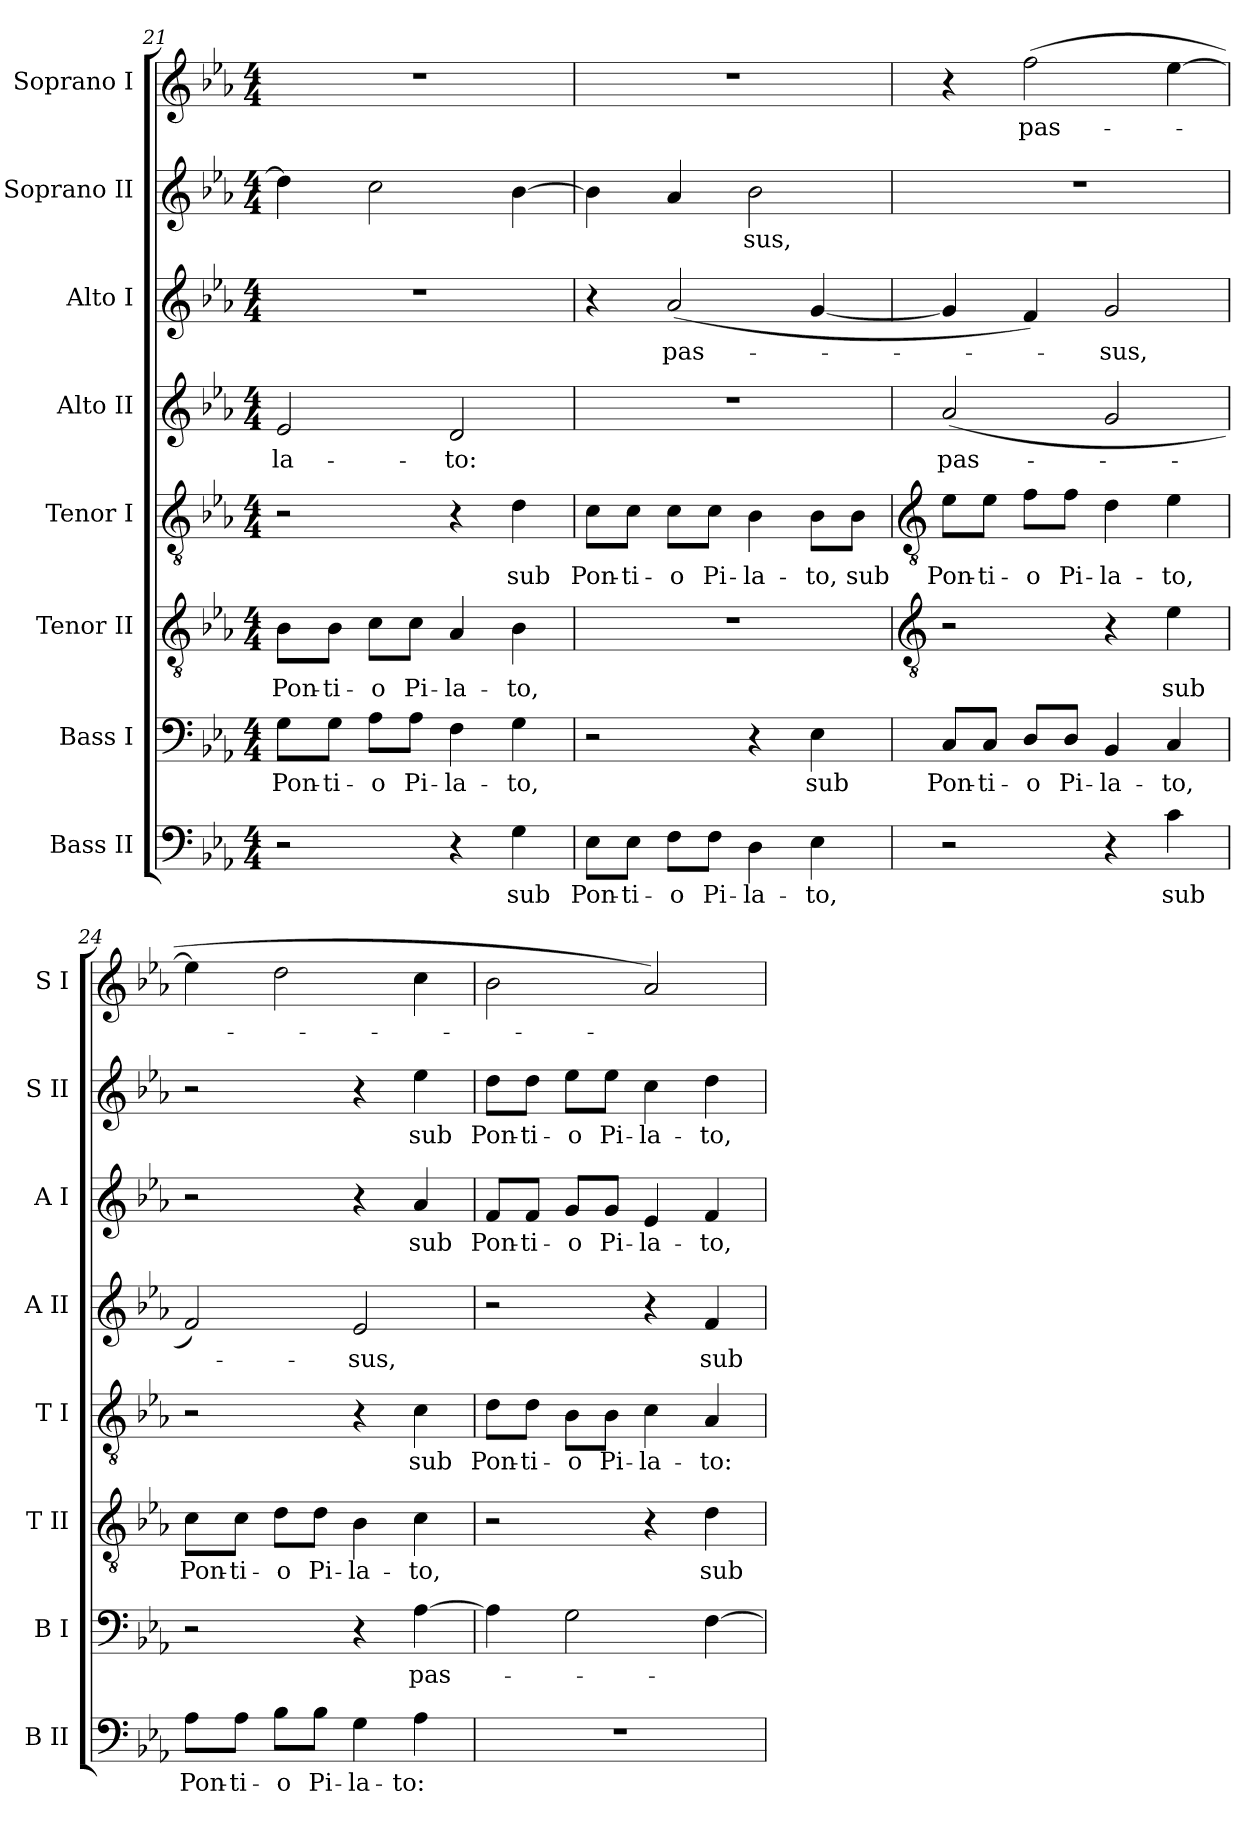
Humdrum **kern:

**kern	**text	**kern	**text	**kern	**text	**kern	**text	**kern	**text	**kern	**text	**kern	**text	**kern	**text
*part8	*part8	*part7	*part7	*part6	*part6	*part5	*part5	*part4	*part4	*part3	*part3	*part2	*part2	*part1	*part1
*staff8	*staff8	*staff7	*staff7	*staff6	*staff6	*staff5	*staff5	*staff4	*staff4	*staff3	*staff3	*staff2	*staff2	*staff1	*staff1
*I"Bass II	*	*I"Bass I	*	*I"Tenor II	*	*I"Tenor I	*	*I"Alto II	*	*I"Alto I	*	*I"Soprano II	*	*I"Soprano I	*
*I'B II	*	*I'B I	*	*I'T II	*	*I'T I	*	*I'A II	*	*I'A I	*	*I'S II	*	*I'S I	*
*clefF4	*	*clefF4	*	*clefGv2	*	*clefGv2	*	*clefG2	*	*clefG2	*	*clefG2	*	*clefG2	*
*k[b-e-a-]	*	*k[b-e-a-]	*	*k[b-e-a-]	*	*k[b-e-a-]	*	*k[b-e-a-]	*	*k[b-e-a-]	*	*k[b-e-a-]	*	*k[b-e-a-]	*
*E-:	*	*E-:	*	*E-:	*	*E-:	*	*E-:	*	*E-:	*	*E-:	*	*E-:	*
*M4/4	*	*M4/4	*	*M4/4	*	*M4/4	*	*M4/4	*	*M4/4	*	*M4/4	*	*M4/4	*
=21	=21	=21	=21	=21	=21	=21	=21	=21	=21	=21	=21	=21	=21	=21	=21
!	!	!	!LO:LY:b	!	!LO:LY:b	!	!	!	!LO:LY:b	!	!	!	!	!	!
2r	.	8G\L	Pon-	8B-\L	Pon-	2r	.	2e-	-la-	1r	.	4dd]	.	1r	.
!	!	!	!LO:LY:b	!	!LO:LY:b	!	!	!	!	!	!	!	!	!	!
.	.	8G\J	-ti-	8B-\J	-ti-	.	.	.	.	.	.	.	.	.	.
!	!	!	!LO:LY:b	!	!LO:LY:b	!	!	!	!	!	!	!	!	!	!
.	.	8A-\L	-o	8c\L	-o	.	.	.	.	.	.	2cc	.	.	.
!	!	!	!LO:LY:b	!	!LO:LY:b	!	!	!	!	!	!	!	!	!	!
.	.	8A-\J	Pi-	8c\J	Pi-	.	.	.	.	.	.	.	.	.	.
!	!	!	!LO:LY:b	!	!LO:LY:b	!	!	!	!LO:LY:b	!	!	!	!	!	!
4r	.	4F	-la-	4A-	-la-	4r	.	2d	-to:	.	.	.	.	.	.
!	!LO:LY:b	!	!LO:LY:b	!	!LO:LY:b	!	!LO:LY:b	!	!	!	!	!	!	!	!
4G	sub	4G	-to,	4B-	-to,	4d	sub	.	.	.	.	[4b-	.	.	.
=22	=22	=22	=22	=22	=22	=22	=22	=22	=22	=22	=22	=22	=22	=22	=22
!	!LO:LY:b	!	!	!	!	!	!LO:LY:b	!	!	!	!	!	!	!	!
8E-\L	Pon-	2r	.	1r	.	8c\L	Pon-	1r	.	4r	.	4b-]	.	1r	.
!	!LO:LY:b	!	!	!	!	!	!LO:LY:b	!	!	!	!	!	!	!	!
8E-\J	-ti-	.	.	.	.	8c\J	-ti-	.	.	.	.	.	.	.	.
!	!LO:LY:b	!	!	!	!	!	!LO:LY:b	!	!	!	!LO:LY:b	!	!	!	!
8F\L	-o	.	.	.	.	8c\L	-o	.	.	(<2a-	pas-	4a-	.	.	.
!	!LO:LY:b	!	!	!	!	!	!LO:LY:b	!	!	!	!	!	!	!	!
8F\J	Pi-	.	.	.	.	8c\J	Pi-	.	.	.	.	.	.	.	.
!	!LO:LY:b	!	!	!	!	!	!LO:LY:b	!	!	!	!	!	!LO:LY:b	!	!
4D	-la-	4r	.	.	.	4B-	-la-	.	.	.	.	2b-	sus,	.	.
!	!LO:LY:b	!	!LO:LY:b	!	!	!	!LO:LY:b	!	!	!	!	!	!	!	!
4E-	-to,	4E-	sub	.	.	8B-\L	-to,	.	.	[4g	.	.	.	.	.
!	!	!	!	!	!	!	!LO:LY:b	!	!	!	!	!	!	!	!
.	.	.	.	.	.	8B-\J	sub	.	.	.	.	.	.	.	.
!!LO:LB:g=z
=23	=23	=23	=23	=23	=23	=23	=23	=23	=23	=23	=23	=23	=23	=23	=23
*	*	*	*	*clefGv2	*	*clefGv2	*	*	*	*	*	*	*	*	*
!	!	!	!LO:LY:b	!	!	!	!LO:LY:b	!	!LO:LY:b	!	!	!	!	!	!
2r	.	8C/L	Pon-	2r	.	8e-\L	Pon-	(<2a-	pas-	4g]	.	1r	.	4r	.
!	!	!	!LO:LY:b	!	!	!	!LO:LY:b	!	!	!	!	!	!	!	!
.	.	8C/J	-ti-	.	.	8e-\J	-ti-	.	.	.	.	.	.	.	.
!	!	!	!LO:LY:b	!	!	!	!LO:LY:b	!	!	!	!	!	!	!	!LO:LY:b
.	.	8D/L	-o	.	.	8f\L	-o	.	.	4f)	.	.	.	(>2ff	pas-
!	!	!	!LO:LY:b	!	!	!	!LO:LY:b	!	!	!	!	!	!	!	!
.	.	8D/J	Pi-	.	.	8f\J	Pi-	.	.	.	.	.	.	.	.
!	!	!	!LO:LY:b	!	!	!	!LO:LY:b	!	!	!	!LO:LY:b	!	!	!	!
4r	.	4BB-	-la-	4r	.	4d	-la-	2g	.	2g	sus,	.	.	.	.
!	!LO:LY:b	!	!LO:LY:b	!	!LO:LY:b	!	!LO:LY:b	!	!	!	!	!	!	!	!
4c	sub	4C	-to,	4e-	sub	4e-	-to,	.	.	.	.	.	.	[4ee-	.
=24	=24	=24	=24	=24	=24	=24	=24	=24	=24	=24	=24	=24	=24	=24	=24
!	!LO:LY:b	!	!	!	!LO:LY:b	!	!	!	!	!	!	!	!	!	!
8A-\L	Pon-	2r	.	8c\L	Pon-	2r	.	2f)	.	2r	.	2r	.	4ee-]	.
!	!LO:LY:b	!	!	!	!LO:LY:b	!	!	!	!	!	!	!	!	!	!
8A-\J	-ti-	.	.	8c\J	-ti-	.	.	.	.	.	.	.	.	.	.
!	!LO:LY:b	!	!	!	!LO:LY:b	!	!	!	!	!	!	!	!	!	!
8B-\L	-o	.	.	8d\L	-o	.	.	.	.	.	.	.	.	2dd	.
!	!LO:LY:b	!	!	!	!LO:LY:b	!	!	!	!	!	!	!	!	!	!
8B-\J	Pi-	.	.	8d\J	Pi-	.	.	.	.	.	.	.	.	.	.
!	!LO:LY:b	!	!	!	!LO:LY:b	!	!	!	!LO:LY:b	!	!	!	!	!	!
4G	-la-	4r	.	4B-	-la-	4r	.	2e-	sus,	4r	.	4r	.	.	.
!	!LO:LY:b	!	!LO:LY:b	!	!LO:LY:b	!	!LO:LY:b	!	!	!	!LO:LY:b	!	!LO:LY:b	!	!
4A-	-to:	[4A-	pas-	4c	-to,	4c	sub	.	.	4a-	sub	4ee-	sub	4cc	.
=25	=25	=25	=25	=25	=25	=25	=25	=25	=25	=25	=25	=25	=25	=25	=25
!	!	!	!	!	!	!	!LO:LY:b	!	!	!	!LO:LY:b	!	!LO:LY:b	!	!
1r	.	4A-]	.	2r	.	8d\L	Pon-	2r	.	8f/L	Pon-	8dd\L	Pon-	2b-	.
!	!	!	!	!	!	!	!LO:LY:b	!	!	!	!LO:LY:b	!	!LO:LY:b	!	!
.	.	.	.	.	.	8d\J	-ti-	.	.	8f/J	-ti-	8dd\J	-ti-	.	.
!	!	!	!	!	!	!	!LO:LY:b	!	!	!	!LO:LY:b	!	!LO:LY:b	!	!
.	.	2G	.	.	.	8B-\L	-o	.	.	8g/L	-o	8ee-\L	-o	.	.
!	!	!	!	!	!	!	!LO:LY:b	!	!	!	!LO:LY:b	!	!LO:LY:b	!	!
.	.	.	.	.	.	8B-\J	Pi-	.	.	8g/J	Pi-	8ee-\J	Pi-	.	.
!	!	!	!	!	!	!	!LO:LY:b	!	!	!	!LO:LY:b	!	!LO:LY:b	!	!
.	.	.	.	4r	.	4c	-la-	4r	.	4e-	-la-	4cc	-la-	2a-)	.
!	!	!	!	!	!LO:LY:b	!	!LO:LY:b	!	!LO:LY:b	!	!LO:LY:b	!	!LO:LY:b	!	!
.	.	[4F	.	4d	sub	4A-	-to:	4f	sub	4f	-to,	4dd	-to,	.	.
=	=	=	=	=	=	=	=	=	=	=	=	=	=	=	=
*-	*-	*-	*-	*-	*-	*-	*-	*-	*-	*-	*-	*-	*-	*-	*-
